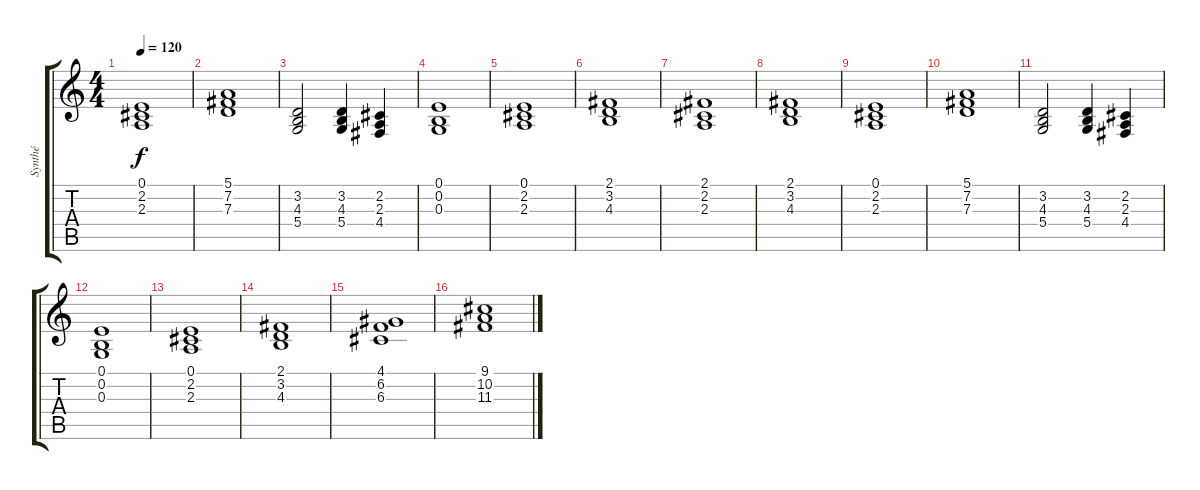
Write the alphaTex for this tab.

\track ("Synthé" "Synthé") {instrument synthstrings1}
\staff {score tabs}
\tuning (E4 B3 G3 D3 A2 E2) {hide}
\ts (4 4)
\tempo 120
\clef g2
\ks c
(0.1 2.2 2.3).1{dy f} |
(5.1 7.2 7.3).1 |
(3.2 4.3 5.4).2 (3.2 4.3 5.4).4 (2.2 2.3 4.4).4 |
(0.1 0.2 0.3).1 |
(0.1 2.2 2.3).1 |
(2.1 3.2 4.3).1 |
(2.1 2.2 2.3).1 |
(2.1 3.2 4.3).1 |
(0.1 2.2 2.3).1 |
(5.1 7.2 7.3).1 |
(3.2 4.3 5.4).2 (3.2 4.3 5.4).4 (2.2 2.3 4.4).4 |
(0.1 0.2 0.3).1 |
(0.1 2.2 2.3).1 |
(2.1 3.2 4.3).1 |
(4.1 6.2 6.3).1 |
(9.1 10.2 11.3).1
